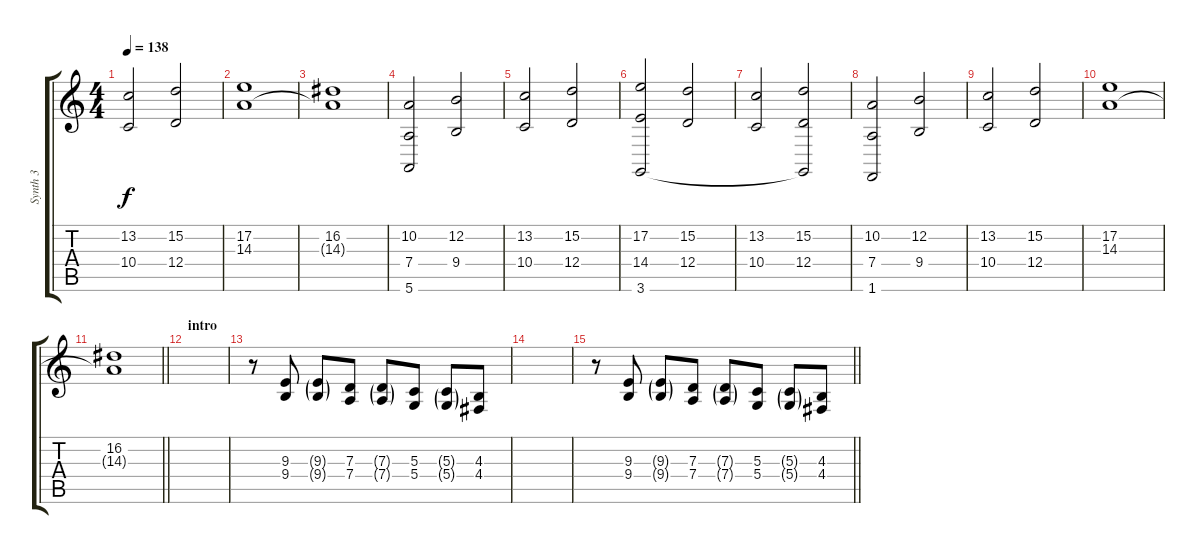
\track ("Synth 3" "Synth 3") {instrument choiraahs}
\staff {score tabs}
\tuning (E4 B3 G3 D3 A2 E2) {hide}
\ts (4 4)
\tempo 138
\clef g2
\ks c
(13.2 10.4).2{dy f} (15.2 12.4).2 |
(17.2 14.3).1 |
(16.2 14.3{t}).1 |
(10.2 7.4 5.6).2 (12.2 9.4).2 |
(13.2 10.4).2 (15.2 12.4).2 |
(17.2 14.4 3.6).2 (15.2 12.4).2 |
(13.2 10.4).2 (15.2 12.4 3.6{t}).2 |
(10.2 7.4 1.6).2 (12.2 9.4).2 |
(13.2 10.4).2 (15.2 12.4).2 |
(17.2 14.3).1 |
\barLineRight lightlight
(16.2 14.3{t}).1 |
\section ("" "intro")
|
r.8 (9.3 9.4).8 (9.3{g} 9.4{g}).8 (7.3 7.4).8 (7.3{g} 7.4{g}).8 (5.3 5.4).8 (5.3{g} 5.4{g}).8 (4.3 4.4).8 |
|
\barLineRight lightlight
r.8 (9.3 9.4).8 (9.3{g} 9.4{g}).8 (7.3 7.4).8 (7.3{g} 7.4{g}).8 (5.3 5.4).8 (5.3{g} 5.4{g}).8 (4.3 4.4).8
